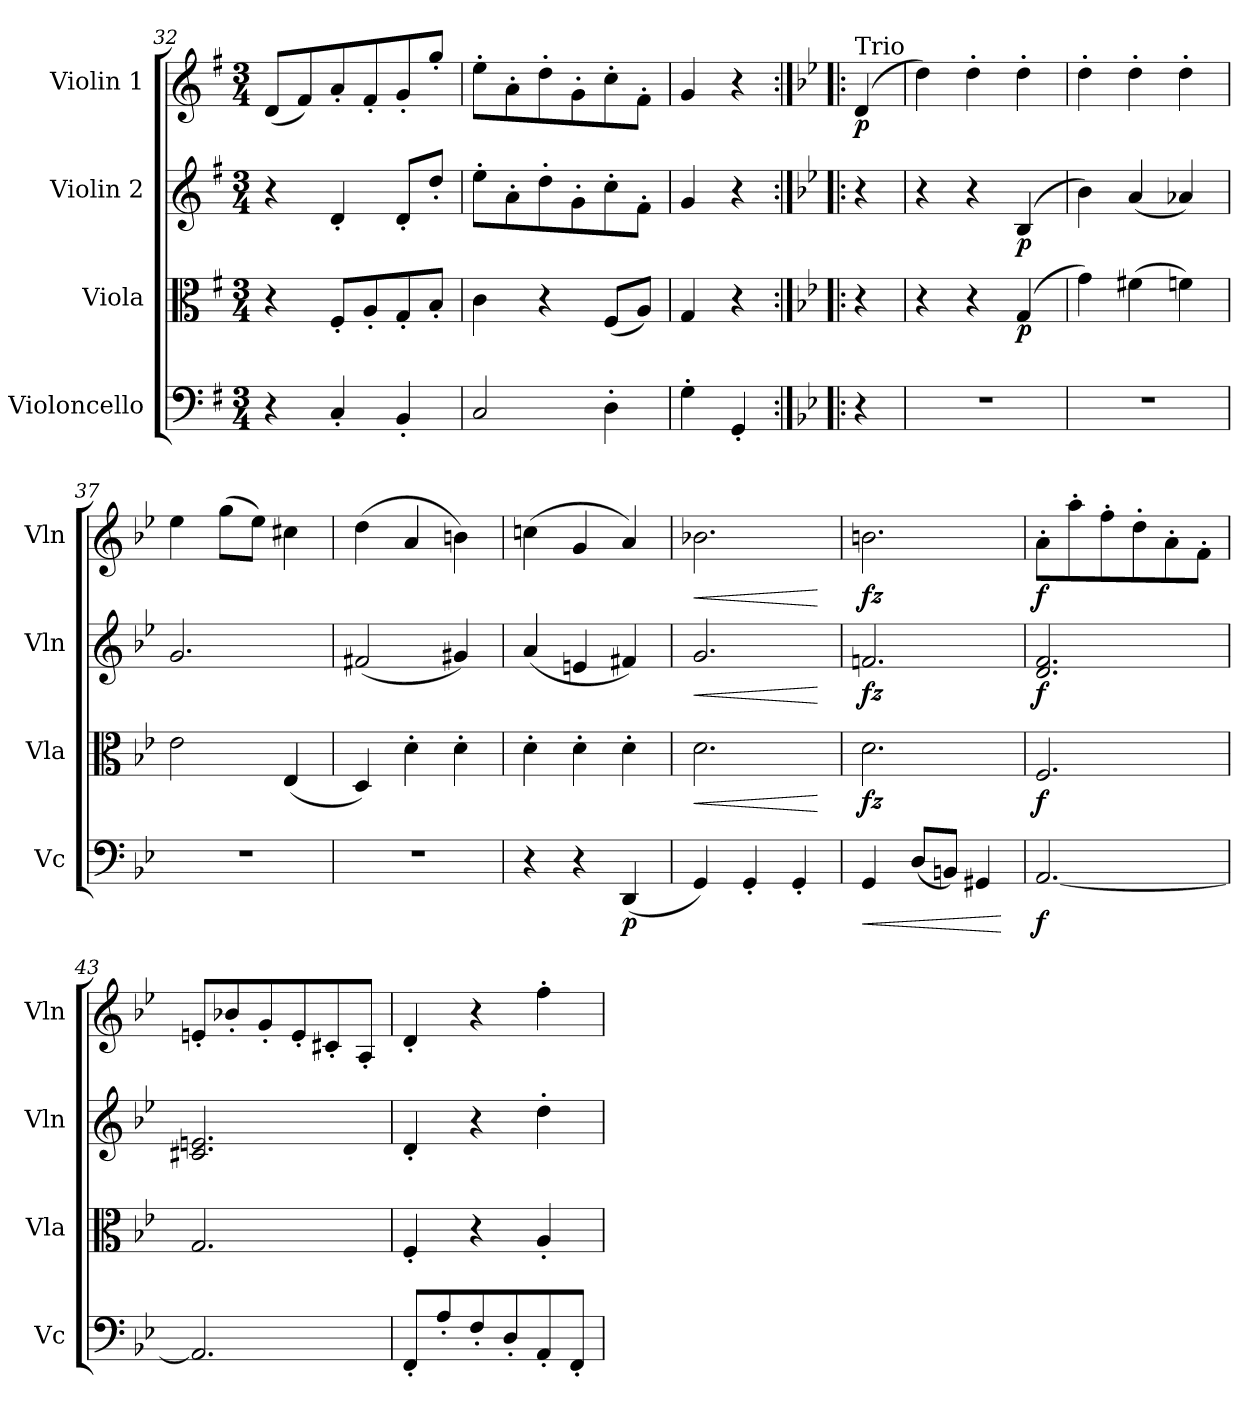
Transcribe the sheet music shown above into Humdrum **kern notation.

**kern	**dynam	**kern	**dynam	**kern	**dynam	**kern	**dynam
*part4	*part4	*part3	*part3	*part2	*part2	*part1	*part1
*staff4	*staff4	*staff3	*staff3	*staff2	*staff2	*staff1	*staff1
*I"Violoncello	*	*I"Viola	*	*I"Violin 2	*	*I"Violin 1	*
*I'Vc	*	*I'Vla	*	*I'Vln	*	*I'Vln	*
*clefF4	*	*clefC3	*	*clefG2	*	*clefG2	*
*k[f#]	*	*k[f#]	*	*k[f#]	*	*k[f#]	*
*M3/4	*	*M3/4	*	*M3/4	*	*M3/4	*
=32	=32	=32	=32	=32	=32	=32	=32
4r	.	4r	.	4r	.	(8d/L	.
.	.	.	.	.	.	8f#/)	.
4C'/	.	8F#'/L	.	4d'/	.	8a'/	.
.	.	8A'/	.	.	.	8f#'/	.
4BB'/	.	8G'/	.	8d'/L	.	8g'/	.
.	.	8B'/J	.	8dd'/J	.	8gg'/J	.
!!LO:LB:g=z
=33	=33	=33	=33	=33	=33	=33	=33
2C/	.	4c\	.	8ee'\L	.	8ee'\L	.
.	.	.	.	8a'\	.	8a'\	.
.	.	4r	.	8dd'\	.	8dd'\	.
.	.	.	.	8g'\	.	8g'\	.
4D'\	.	(8F#/L	.	8cc'\	.	8cc'\	.
.	.	8A/J)	.	8f#'\J	.	8f#'\J	.
=34	=34	=34	=34	=34	=34	=34	=34
4G'\	.	4G/	.	4g/	.	4g/	.
4GG'/	.	4r	.	4r	.	4r	.
!!LO:PB:g=z
=34X2:|!|:	=34X2:|!|:	=34X2:|!|:	=34X2:|!|:	=34X2:|!|:	=34X2:|!|:	=34X2:|!|:	=34X2:|!|:
*k[b-e-]	*	*k[b-e-]	*	*k[b-e-]	*	*k[b-e-]	*
!	!	!	!	!	!	!LO:TX:a:t=Trio	!
!	!	!	!	!	!	!	!LO:DY:b
4r	.	4r	.	4r	.	(4d/	p
=35	=35	=35	=35	=35	=35	=35	=35
2.r	.	4r	.	4r	.	4dd\)	.
.	.	4r	.	4r	.	4dd'\	.
!	!	!	!LO:DY:b	!	!LO:DY:b	!	!
.	.	(4G/	p	(4B-/	p	4dd'\	.
=36	=36	=36	=36	=36	=36	=36	=36
2.r	.	4g\)	.	4b-\)	.	4dd'\	.
.	.	(4f#X\	.	(4a/	.	4dd'\	.
.	.	4fn\)	.	4a-X/)	.	4dd'\	.
=37	=37	=37	=37	=37	=37	=37	=37
2.r	.	2e-\	.	2.g/	.	4ee-\	.
.	.	.	.	.	.	(8gg\L	.
.	.	.	.	.	.	8ee-\J)	.
.	.	(4E-/	.	.	.	4cc#X\	.
=38	=38	=38	=38	=38	=38	=38	=38
2.r	.	4D/)	.	(2f#X/	.	(4dd\	.
.	.	4d'\	.	.	.	4a/	.
.	.	4d'\	.	4g#X/)	.	4bn\)	.
=39	=39	=39	=39	=39	=39	=39	=39
4r	.	4d'\	.	(4a/	.	(4ccn\	.
4r	.	4d'\	.	4en/	.	4g/	.
!	!LO:DY:b	!	!	!	!	!	!
(4DD/	p	4d'\	.	4f#X/)	.	4a/)	.
=40	=40	=40	=40	=40	=40	=40	=40
!	!	!	!LO:HP:b	!	!LO:HP:b	!	!LO:HP:b
4GG/)	.	2.d\	<	2.g/	<	2.b-X\	<
4GG'/	.	.	.	.	.	.	.
4GG'/	.	.	.	.	.	.	.
.	.	.	[	.	[	.	[
!!LO:LB:g=z
=41	=41	=41	=41	=41	=41	=41	=41
!	!LO:HP:b	!	!LO:DY:b	!	!LO:DY:b	!	!LO:DY:b
4GG/	<	2.d\	fz	2.fn/	fz	2.bn\	fz
(8D/L	.	.	.	.	.	.	.
8BBn/J)	.	.	.	.	.	.	.
4GG#X/	.	.	.	.	.	.	.
.	[	.	.	.	.	.	.
=42	=42	=42	=42	=42	=42	=42	=42
!	!LO:DY:b	!	!LO:DY:b	!	!LO:DY:b	!	!LO:DY:b
[2.AA/	f	2.F/	f	2.d/ 2.f/	f	8a'\L	f
.	.	.	.	.	.	8aa'\	.
.	.	.	.	.	.	8ff'\	.
.	.	.	.	.	.	8dd'\	.
.	.	.	.	.	.	8a'\	.
.	.	.	.	.	.	8f'\J	.
=43	=43	=43	=43	=43	=43	=43	=43
2.AA/]	.	2.G/	.	2.c#X/ 2.en/	.	8en'/L	.
.	.	.	.	.	.	8b-X'/	.
.	.	.	.	.	.	8g'/	.
.	.	.	.	.	.	8e'/	.
.	.	.	.	.	.	8c#X'/	.
.	.	.	.	.	.	8A'/J	.
=44	=44	=44	=44	=44	=44	=44	=44
8FF'/L	.	4F'/	.	4d'/	.	4d'/	.
8A'/	.	.	.	.	.	.	.
8F'/	.	4r	.	4r	.	4r	.
8D'/	.	.	.	.	.	.	.
8AA'/	.	4A'/	.	4dd'\	.	4ff'\	.
8FF'/J	.	.	.	.	.	.	.
=	=	=	=	=	=	=	=
*-	*-	*-	*-	*-	*-	*-	*-
